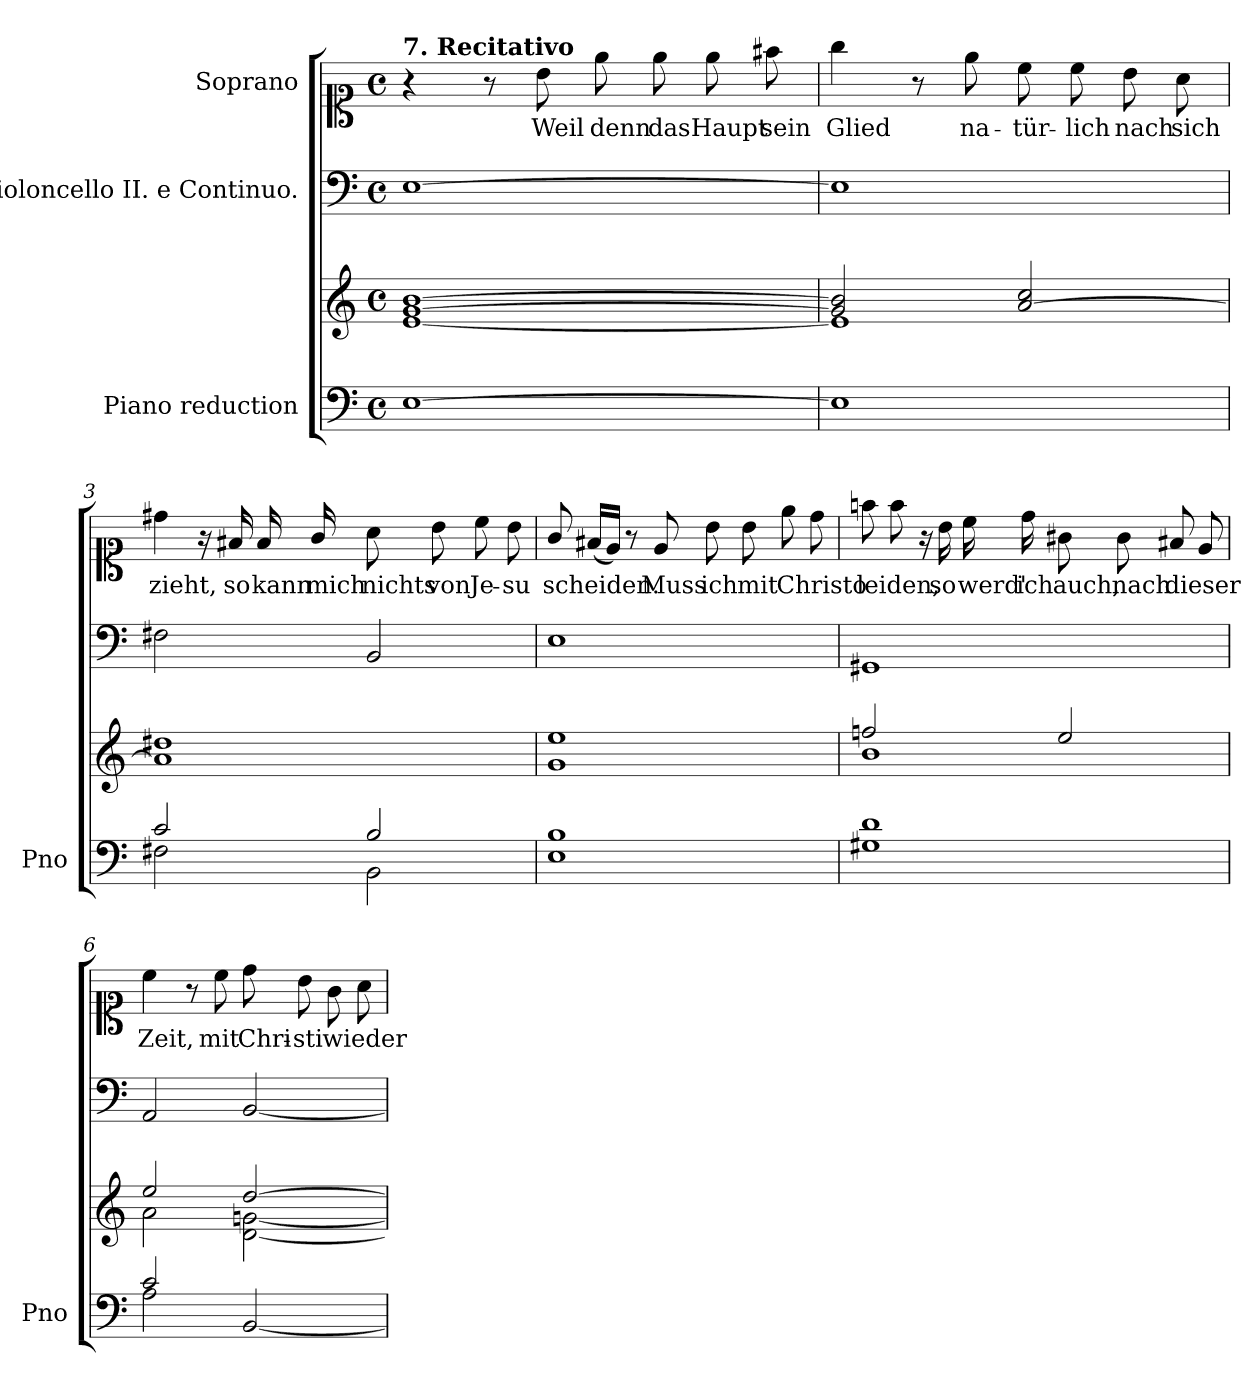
**kern	**kern	**kern	**kern	**text
*part3	*part3	*part2	*part1	*part1
*staff4	*staff3	*staff2	*staff1	*staff1
*I"Piano reduction	*	*I"Violoncello II.  e Continuo.	*I"Soprano	*
*I'Pno	*	*	*	*
*clefF4	*clefG2	*clefF4	*clefC1	*
*k[]	*k[]	*k[]	*k[]	*
*M4/4	*M4/4	*M4/4	*M4/4	*
*met(c)	*met(c)	*met(c)	*met(c)	*
=1	=1	=1	=1	=1
*	*^	*	*	*
!	!	!	!	!LO:TX:a:B:t=7. Recitativo	!
[1E	[1g [1b	[1e	[1E	4r	.
.	.	.	.	8r	.
!	!	!	!	!	!LO:LY:b
.	.	.	.	8b\	Weil
!	!	!	!	!	!LO:LY:b
.	.	.	.	8ee\	denn
!	!	!	!	!	!LO:LY:b
.	.	.	.	8ee\	das
!	!	!	!	!	!LO:LY:b
.	.	.	.	8ee\	Haupt
!	!	!	!	!	!LO:LY:b
.	.	.	.	8ff#X\	sein
=2	=2	=2	=2	=2	=2
!	!	!	!	!	!LO:LY:b
1E]	2g/] 2b/]	1e]	1E]	4gg\	Glied
.	.	.	.	8r	.
!	!	!	!	!	!LO:LY:b
.	.	.	.	8ee\	na-
!	!	!	!	!	!LO:LY:b
.	[2a/ 2cc/	.	.	8cc\	-tür-
!	!	!	!	!	!LO:LY:b
.	.	.	.	8cc\	-lich
!	!	!	!	!	!LO:LY:b
.	.	.	.	8b\	nach
!	!	!	!	!	!LO:LY:b
.	.	.	.	8a\	sich
=3	=3	=3	=3	=3	=3
*^	*	*	*	*	*
!	!	!	!	!	!	!LO:LY:b
2c/	2F#X\	1dd#X	1a]	2F#X\	4dd#X\	zieht,
.	.	.	.	.	16r	.
!	!	!	!	!	!	!LO:LY:b
.	.	.	.	.	16f#X/	so
!	!	!	!	!	!	!LO:LY:b
.	.	.	.	.	16f#/	kann
!	!	!	!	!	!	!LO:LY:b
.	.	.	.	.	16g/	mich
!	!	!	!	!	!	!LO:LY:b
2B/	2BB\	.	.	2BB/	8a\	nichts
!	!	!	!	!	!	!LO:LY:b
.	.	.	.	.	8b\	von
!	!	!	!	!	!	!LO:LY:b
.	.	.	.	.	8cc\	Je-
!	!	!	!	!	!	!LO:LY:b
.	.	.	.	.	8b\	-su
*v	*v	*	*	*	*	*
*	*v	*v	*	*	*
!!LO:LB:g=z
=4	=4	=4	=4	=4
!	!	!	!	!LO:LY:b
1E 1B	1g 1ee	1E	8g/	scheiden.
.	.	.	(<16f#X/LL	.
.	.	.	16e/JJ)	.
.	.	.	8r	.
!	!	!	!	!LO:LY:b
.	.	.	8e/	Muss
!	!	!	!	!LO:LY:b
.	.	.	8b\	ich
!	!	!	!	!LO:LY:b
.	.	.	8b\	mit
!	!	!	!	!LO:LY:b
.	.	.	8ee\	Christo
.	.	.	8dd\	.
=5	=5	=5	=5	=5
*	*^	*	*	*
!	!	!	!	!	!LO:LY:b
1G#X 1d	2ffn/	1b	1GG#X	8ffn\	leiden,
.	.	.	.	8ff\	.
.	.	.	.	16r	.
!	!	!	!	!	!LO:LY:b
.	.	.	.	16b\	so
!	!	!	!	!	!LO:LY:b
.	.	.	.	16cc\	werd'
!	!	!	!	!	!LO:LY:b
.	.	.	.	16dd\	ich
!	!	!	!	!	!LO:LY:b
.	2ee/	.	.	8g#X\	auch,
!	!	!	!	!	!LO:LY:b
.	.	.	.	8g#\	nach
!	!	!	!	!	!LO:LY:b
.	.	.	.	8f#X/	dieser
.	.	.	.	8e/	.
=6	=6	=6	=6	=6	=6
*^	*	*	*	*	*
!	!	!	!	!	!	!LO:LY:b
2c/	2A\	2ee/	2a\	2AA/	4cc\	Zeit,
.	.	.	.	.	8r	.
!	!	!	!	!	!	!LO:LY:b
.	.	.	.	.	8cc\	mit
!	!	!	!	!	!	!LO:LY:b
2ryy	[2BB/	[2dd/	[2d\ [2gn\	[2BB/	8dd\	Chri-
!	!	!	!	!	!	!LO:LY:b
.	.	.	.	.	8b\	-sti
!	!	!	!	!	!	!LO:LY:b
.	.	.	.	.	8g\	wieder
.	.	.	.	.	8a\	.
*v	*v	*	*	*	*	*
*	*v	*v	*	*	*
=	=	=	=	=
*-	*-	*-	*-	*-
